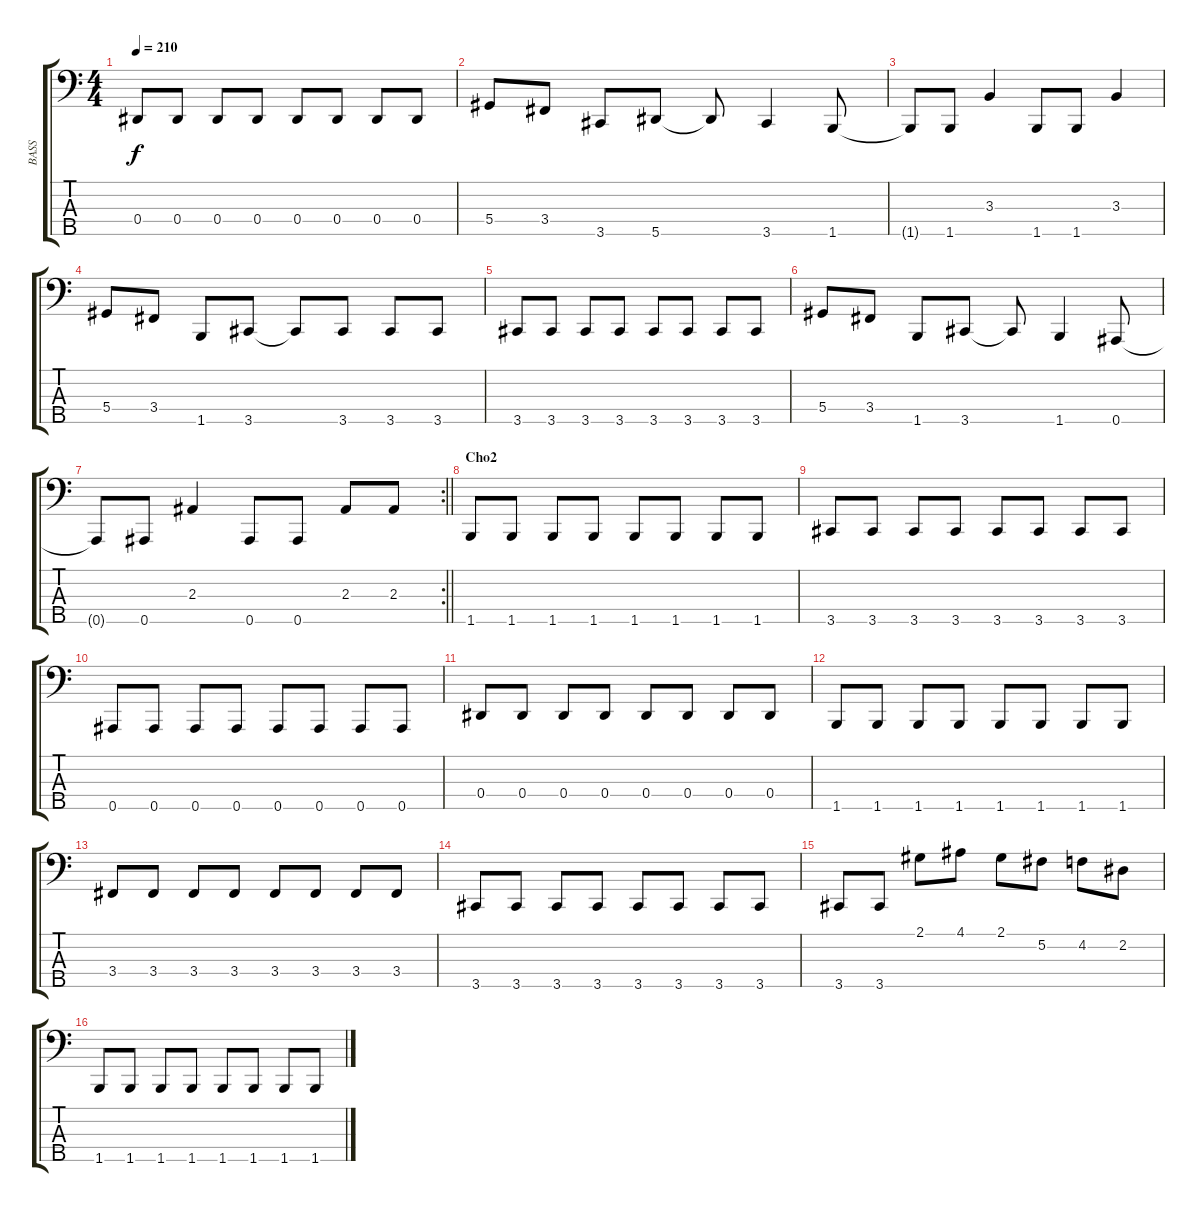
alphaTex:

\track ("BASS" "BASS") {instrument electricbasspick}
\staff {score tabs}
\tuning (Gb2 Db2 Ab1 Eb1 Bb0) {hide}
\ts (4 4)
\tempo 210
\clef f4
\ks c
0.4.8{dy f} 0.4.8 0.4.8 0.4.8 0.4.8 0.4.8 0.4.8 0.4.8 |
5.4.8 3.4.8 3.5.8 5.5.8 5.5{t}.8 3.5.4 1.5.8 |
1.5{t}.8 1.5.8 3.3.4 1.5.8 1.5.8 3.3.4 |
5.4.8 3.4.8 1.5.8 3.5.8 3.5{t}.8 3.5.8 3.5.8 3.5.8 |
3.5.8 3.5.8 3.5.8 3.5.8 3.5.8 3.5.8 3.5.8 3.5.8 |
5.4.8 3.4.8 1.5.8 3.5.8 3.5{t}.8 1.5.4 0.5.8 |
\rc 2
\barLineRight lightlight
0.5{t}.8 0.5.8 2.3.4 0.5.8 0.5.8 2.3.8 2.3.8 |
\section ("" "Cho2")
1.5.8 1.5.8 1.5.8 1.5.8 1.5.8 1.5.8 1.5.8 1.5.8 |
3.5.8 3.5.8 3.5.8 3.5.8 3.5.8 3.5.8 3.5.8 3.5.8 |
0.5.8 0.5.8 0.5.8 0.5.8 0.5.8 0.5.8 0.5.8 0.5.8 |
0.4.8 0.4.8 0.4.8 0.4.8 0.4.8 0.4.8 0.4.8 0.4.8 |
1.5.8 1.5.8 1.5.8 1.5.8 1.5.8 1.5.8 1.5.8 1.5.8 |
3.4.8 3.4.8 3.4.8 3.4.8 3.4.8 3.4.8 3.4.8 3.4.8 |
3.5.8 3.5.8 3.5.8 3.5.8 3.5.8 3.5.8 3.5.8 3.5.8 |
3.5.8 3.5.8 2.1.8 4.1.8 2.1.8 5.2.8 4.2.8 2.2.8 |
1.5.8 1.5.8 1.5.8 1.5.8 1.5.8 1.5.8 1.5.8 1.5.8
